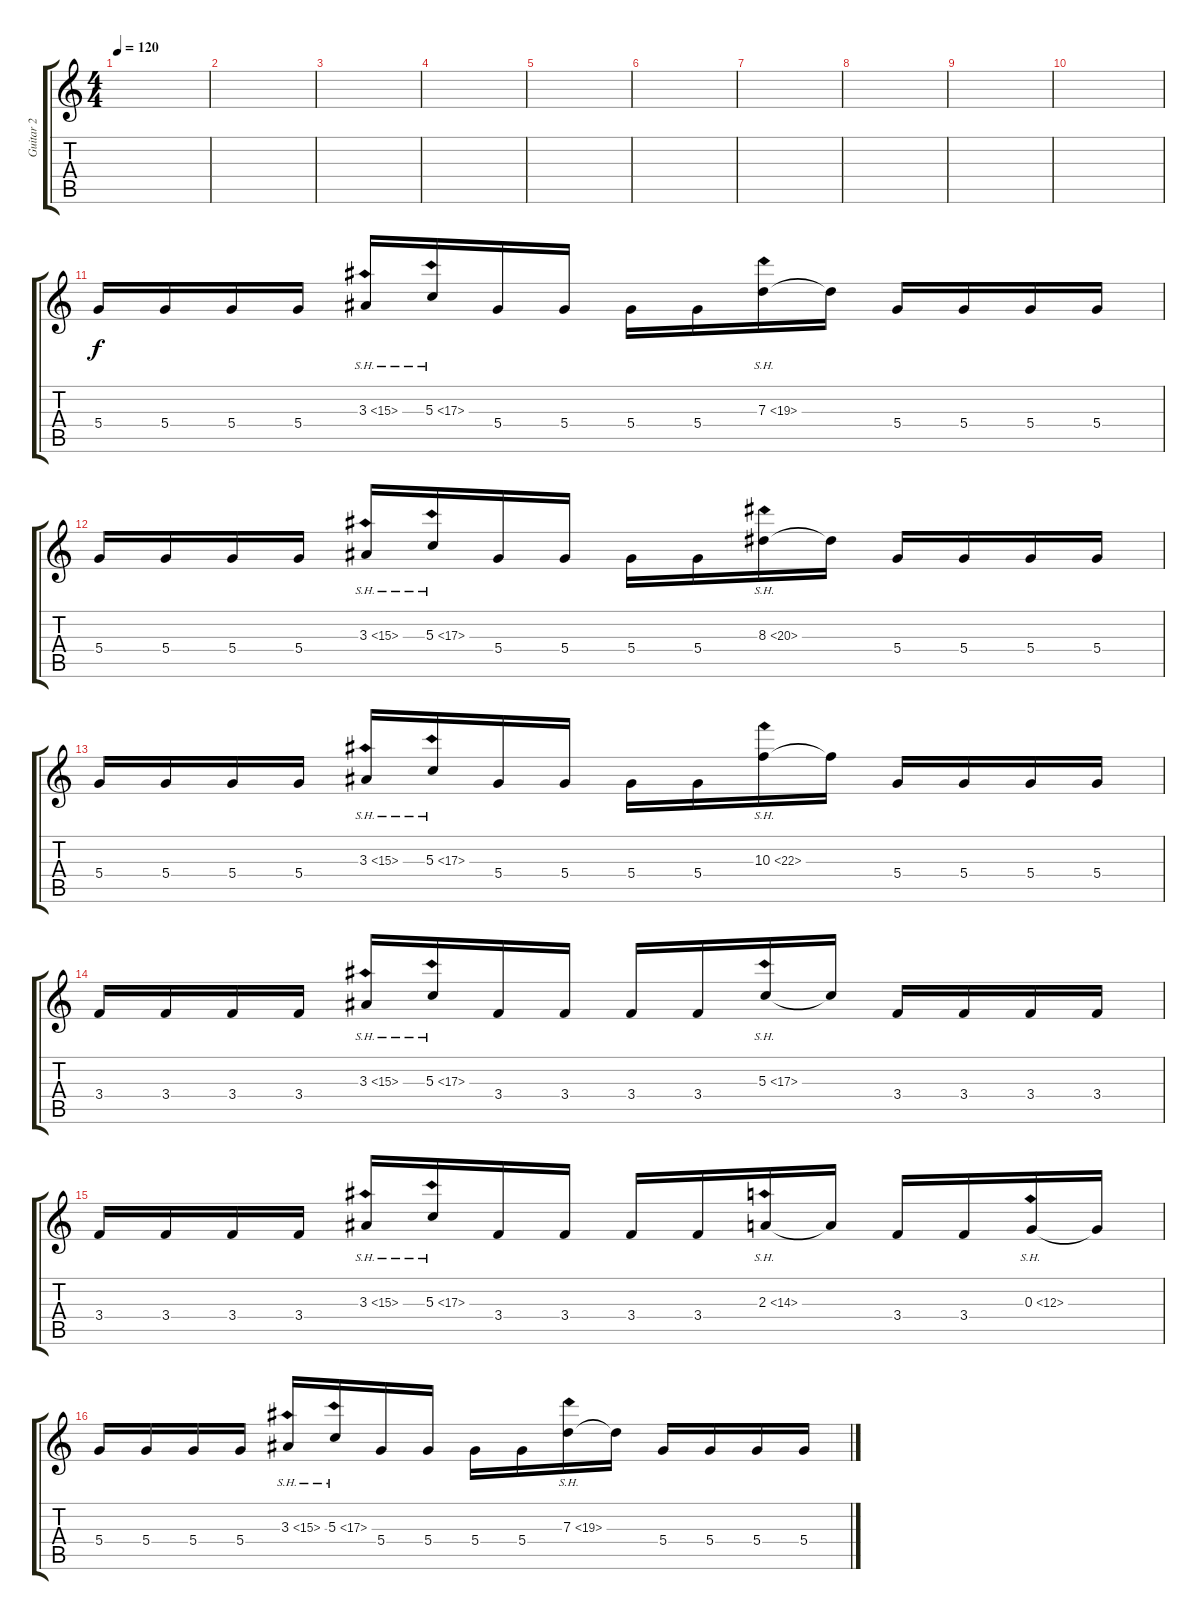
\track ("Guitar 2" "Guitar 2") {instrument distortionguitar}
\staff {score tabs}
\tuning (E4 B3 G3 D3 A2 E2) {hide}
\ts (4 4)
\tempo 120
\clef g2
\ks c
|
|
|
|
|
|
|
|
|
|
5.4.16 5.4.16 5.4.16 5.4.16 3.3{sh 12}.16 5.3{sh 12}.16 5.4.16 5.4.16 5.4.16 5.4.16 7.3{sh 12}.16 7.3{t}.16 5.4.16 5.4.16 5.4.16 5.4.16 |
5.4.16 5.4.16 5.4.16 5.4.16 3.3{sh 12}.16 5.3{sh 12}.16 5.4.16 5.4.16 5.4.16 5.4.16 8.3{sh 12}.16 8.3{t}.16 5.4.16 5.4.16 5.4.16 5.4.16 |
5.4.16 5.4.16 5.4.16 5.4.16 3.3{sh 12}.16 5.3{sh 12}.16 5.4.16 5.4.16 5.4.16 5.4.16 10.3{sh 12}.16 10.3{t}.16 5.4.16 5.4.16 5.4.16 5.4.16 |
3.4.16 3.4.16 3.4.16 3.4.16 3.3{sh 12}.16 5.3{sh 12}.16 3.4.16 3.4.16 3.4.16 3.4.16 5.3{sh 12}.16 5.3{t}.16 3.4.16 3.4.16 3.4.16 3.4.16 |
3.4.16 3.4.16 3.4.16 3.4.16 3.3{sh 12}.16 5.3{sh 12}.16 3.4.16 3.4.16 3.4.16 3.4.16 2.3{sh 12}.16 2.3{t}.16 3.4.16 3.4.16 0.3{sh 12}.16 0.3{t}.16 |
5.4.16 5.4.16 5.4.16 5.4.16 3.3{sh 12}.16 5.3{sh 12}.16 5.4.16 5.4.16 5.4.16 5.4.16 7.3{sh 12}.16 7.3{t}.16 5.4.16 5.4.16 5.4.16 5.4.16
